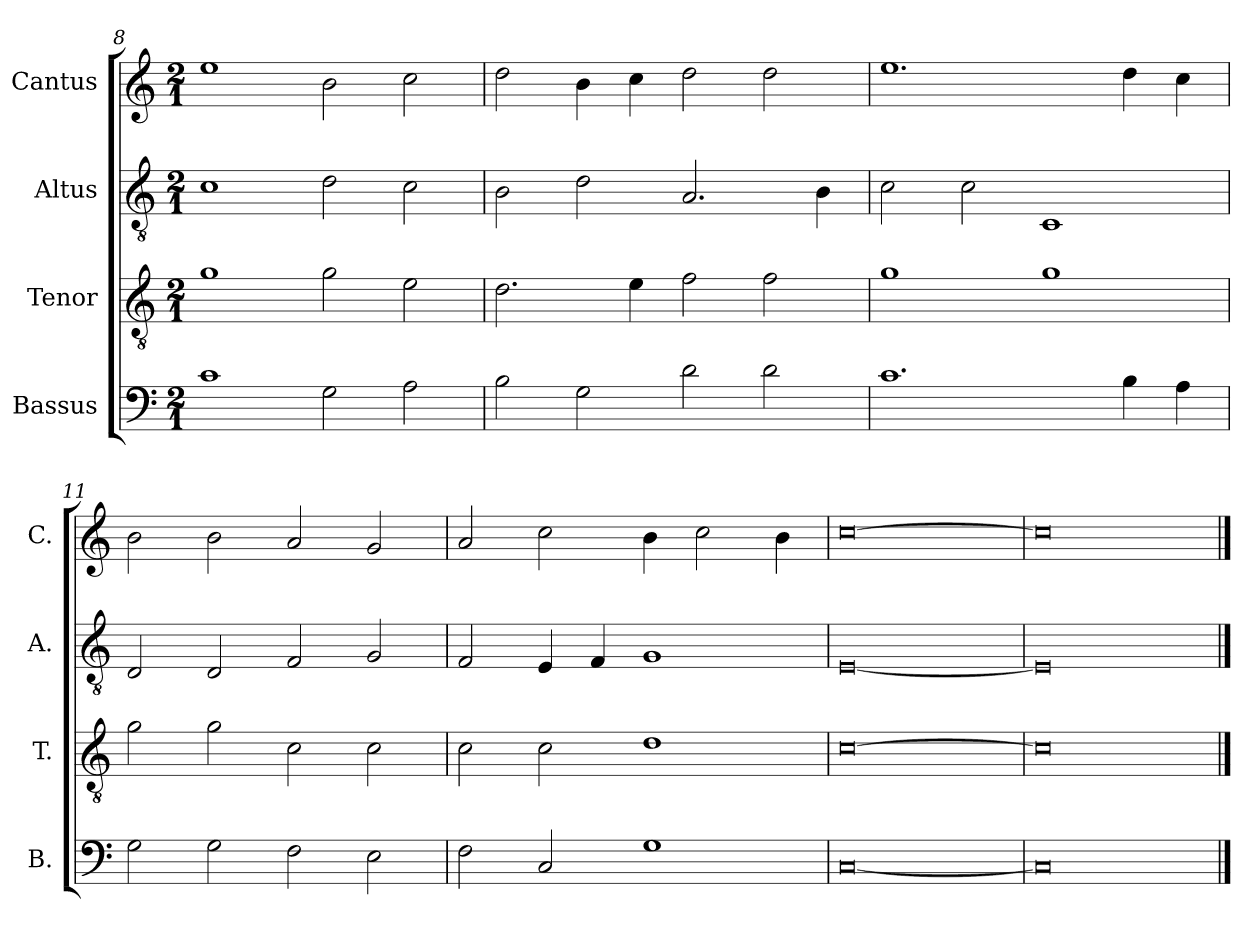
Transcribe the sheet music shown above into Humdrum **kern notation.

**kern	**kern	**kern	**kern
*part4	*part3	*part2	*part1
*staff4	*staff3	*staff2	*staff1
*I"Bassus	*I"Tenor	*I"Altus	*I"Cantus
*I'B.	*I'T.	*I'A.	*I'C.
*clefF4	*clefGv2	*clefGv2	*clefG2
*k[]	*k[]	*k[]	*k[]
*M2/1	*M2/1	*M2/1	*M2/1
=8	=8	=8	=8
1c	1g	1c	1ee
2G\	2g\	2d\	2b\
2A\	2e\	2c\	2cc\
=9	=9	=9	=9
2B\	2.d\	2B\	2dd\
2G\	.	2d\	4b\
.	4e\	.	4cc\
2d\	2f\	2.A/	2dd\
2d\	2f\	.	2dd\
.	.	4B\	.
=10	=10	=10	=10
1.c	1g	2c\	1.ee
.	.	2c\	.
.	1g	1C	.
4B\	.	.	4dd\
4A\	.	.	4cc\
=11	=11	=11	=11
2G\	2g\	2D/	2b\
2G\	2g\	2D/	2b\
2F\	2c\	2F/	2a/
2E\	2c\	2G/	2g/
=12	=12	=12	=12
2F\	2c\	2F/	2a/
2C/	2c\	4E/	2cc\
.	.	4F/	.
1G	1d	1G	4b\
.	.	.	2cc\
.	.	.	4b\
=13	=13	=13	=13
[0C	[0c	[0E	[0cc
=14	=14	=14	=14
0C]	0c]	0E]	0cc]
==	==	==	==
*-	*-	*-	*-
